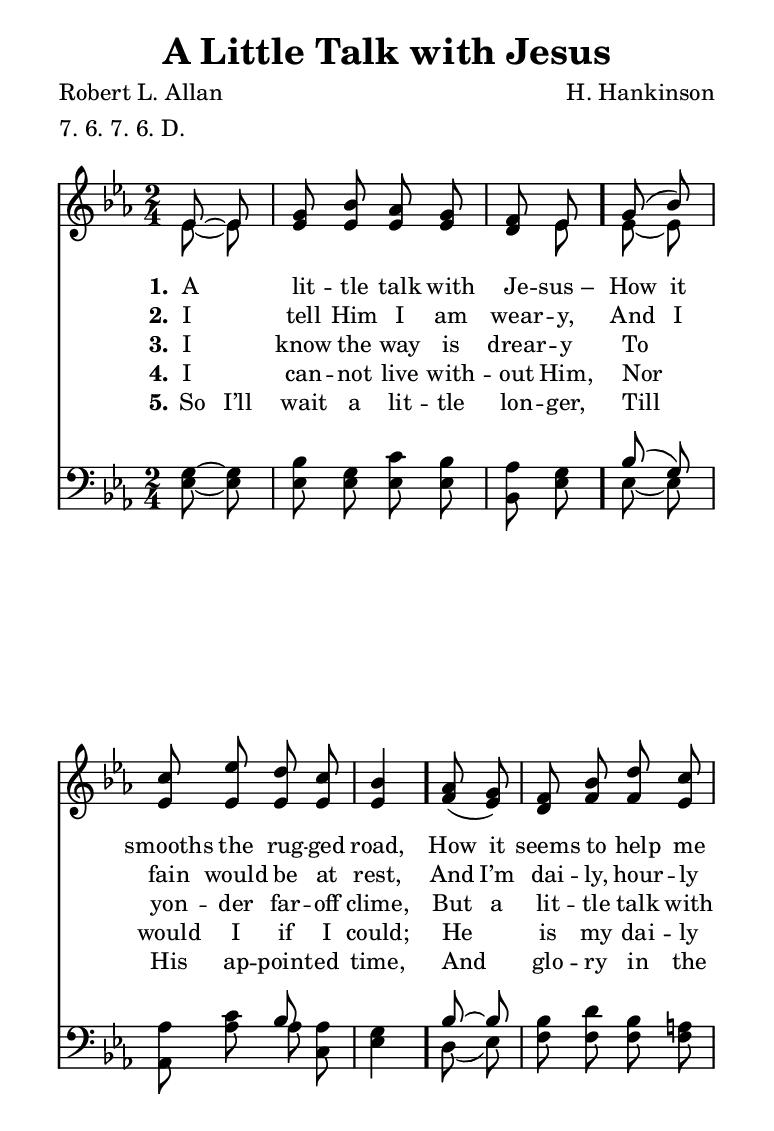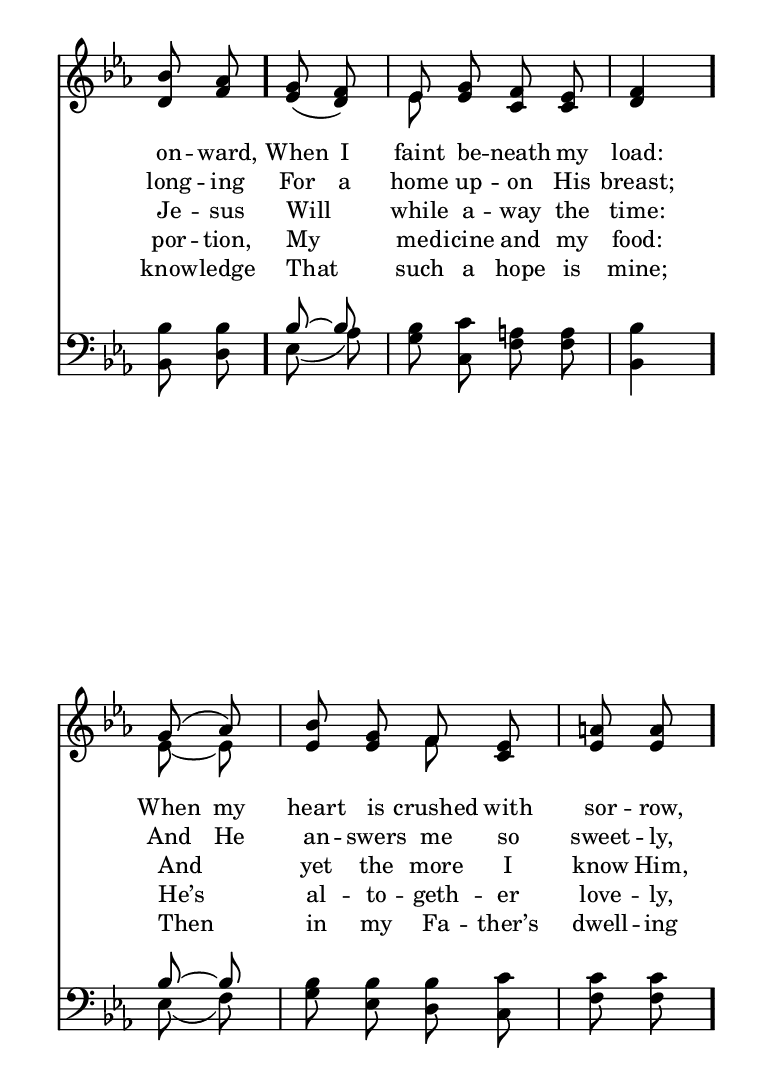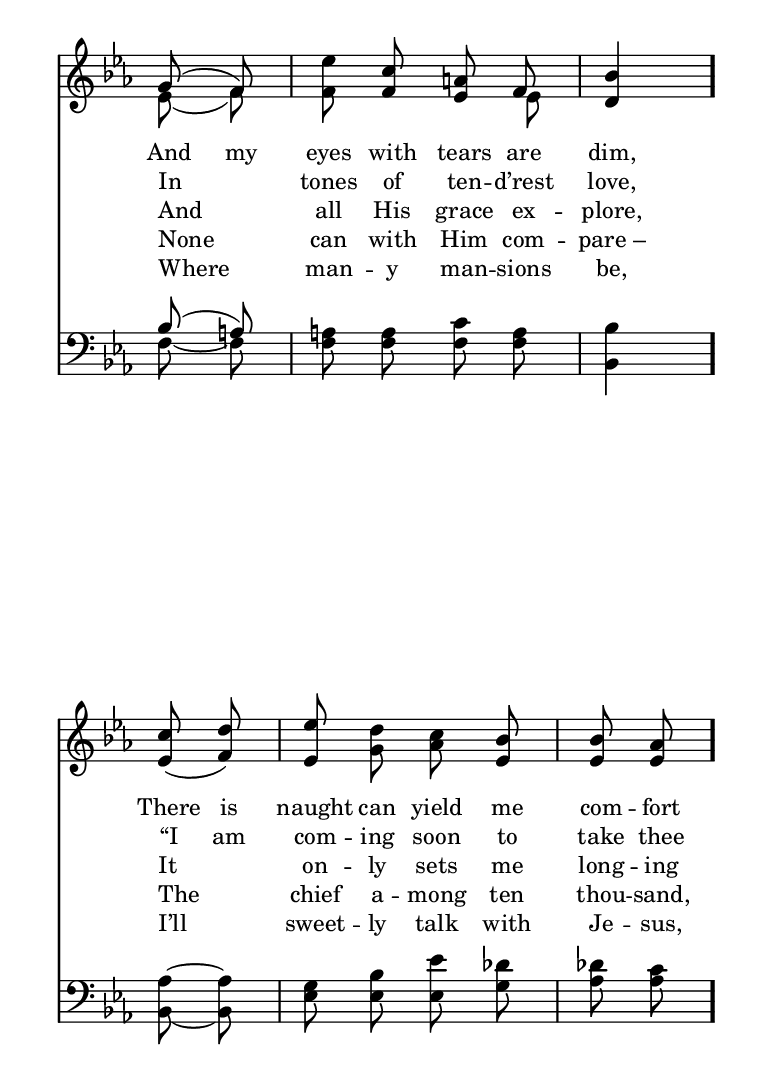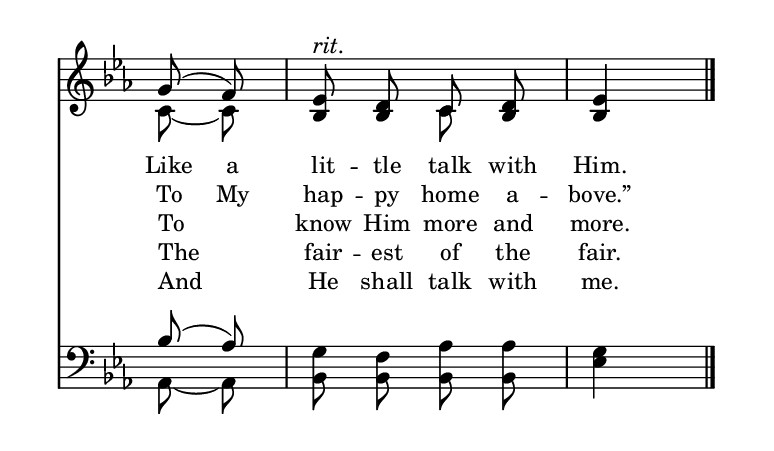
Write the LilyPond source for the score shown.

\include "common/global.ily"
\paper {
  \include "common/paper.ily"
}

\header{
  hymnnumber = "204"
  title = "A Little Talk with Jesus"
  tunename = ""
  meter = "7. 6. 7. 6. D." % original has P. M.
  poet = "Robert L. Allan" % see https://bibletruthpublishers.com/a-little-talk-with-Jesus-full-color-poetry-leaflets/robert-l-allan/pd3956
  composer = "H. Hankinson"
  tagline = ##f
}

global = {
  \include "common/overrides.ily"
  \override Staff.TimeSignature.style = #'numbered
  \time 2/4
  \override Score.MetronomeMark.transparent = ##t % hide all fermata changes too
  \tempo 4=70
  \key ees \major
  \partial 4
  \autoBeamOff
}

notesSoprano = {
\global
\relative c' {

  ees8 ~ ees | g bes aes g | f ees
  g8( bes) c ees d c | bes4
  aes8( g) | f bes d c | bes aes
  g8( f) ees g f ees | f4
  g8( aes) bes8 g f ees | a a
  g8( f) | ees' c a f | bes4
  c8( d) | ees d c bes | bes aes
  g8( f) | ees^\markup{ \italic rit. } d c d | ees4

  \bar "|."

}
}

notesAlto = {
\global
\relative e' {

  ees8 ~ ees | ees ees ees ees | d ees
  ees8 ~ ees | ees ees ees ees | ees4
  f8( ees) | d f f ees | d f
  ees8( d) | ees ees c c | d4
  ees8 ~ ees | ees ees f c | ees ees
  ees8( f) | f f ees ees | d4
  ees8( f) | ees g aes ees | ees ees
  c8 ~ c | bes bes c bes | bes4

}
}

notesTenor = {
\global
\relative a {

  g8 ~ g | bes g c bes | aes g
  bes8( g) | aes c bes aes | g4
  bes8 ~ bes | bes d bes a | bes bes
  bes8 ~ bes | bes c a a | bes4
  bes8 ~ bes | bes bes bes c | c c
  bes8( a) | a a c a | bes4
  aes8 ~ aes | g bes ees des | des c
  bes8( aes) | g f aes aes | g4

}
}

notesBass = {
\global
\relative f {

  ees8 ~ ees | ees ees ees ees | bes ees
  ees8 ~ ees | aes, aes' aes c, | ees4
  d8( ees) | f f f f | bes, d
  ees8( aes) | g c, f f | bes,4
  ees8( f) | g ees d c | f f
  f8 ~ f | f f f f | bes,4
  bes8 ~ bes | ees ees ees g | aes aes
  aes,8 ~ aes | bes bes bes bes | ees4

}
}

wordsA = \lyricmode {
\set stanza = "1."

A lit -- tle talk with Je -- sus_– \bar "."
{ \mon } How it { \moff } smooths the rug -- ged road, \bar "."
{ \mon } How it { \moff } seems to help me on -- ward, \bar "."
{ \mon } When I { \moff } faint be -- neath my load: \bar "."
{ \mon } When my { \moff } heart is crushed with sor -- row, \bar "."
{ \mon } And my { \moff } eyes with tears are dim, \bar "."
{ \mon } There is { \moff } naught can yield me com -- fort \bar "."
{ \mon } Like a { \moff } lit -- tle talk with Him. \bar "."

}

wordsB = \lyricmode {
\set stanza = "2."

I tell Him I am wear -- y,
{ \mon } And I { \moff } fain would be at rest,
{ \mon } And I’m { \moff } dai -- ly, hour -- ly long -- ing
{ \mon } For a { \moff } home up -- on His breast;
{ \mon } And He { \moff } an -- swers me so sweet -- ly,
In tones of ten -- d’rest love,
{ \mon } “I am { \moff } com -- ing soon to take thee
{ \mon } To My { \moff } hap -- py home a -- bove.”

}

wordsC = \lyricmode {
\set stanza = "3."

I know the way is drear -- y
To yon -- der far -- off clime, % blue book has "far off" for "far-off"
{ \mon } But a { \moff } lit -- tle talk with Je -- sus
Will while a -- way the time:
And yet the more I know Him,
And all His grace ex -- plore,
It on -- ly sets me long -- ing
To know Him more and more.

}

wordsD = \lyricmode {
\set stanza = "4."

I can -- not live with -- out Him,
Nor would I if I could;
He is my dai -- ly por -- tion,
My med -- icine and my food:
He’s al -- to -- geth -- er love -- ly,
None can with Him com -- pare_–
The chief a -- mong ten thou -- sand,
The fair -- est of the fair.

}

wordsE = \lyricmode {
\set stanza = "5."

{ \mon } So I’ll { \moff } wait a lit -- tle lon -- ger,
Till His ap -- point -- ed time,
And glo -- ry in the know -- ledge
That such a hope is mine;
Then in my Fa -- ther’s dwell -- ing
Where man -- y man -- sions be,
I’ll sweet -- ly talk with Je -- sus,
And He shall talk with me.

}

\score {
  \context ChoirStaff <<
    \context Staff = upper <<
      \set Staff.autoBeaming = ##f
      \set ChoirStaff.systemStartDelimiter = #'SystemStartBar
      \set ChoirStaff.printPartCombineTexts = ##f
      \partcombine #'(2 . 11) \notesSoprano \notesAlto
      \context NullVoice = sopranos { \voiceOne << \notesSoprano >> }
      \context Lyrics = one   \lyricsto sopranos \wordsA
      \context Lyrics = two   \lyricsto sopranos \wordsB
      \context Lyrics = three \lyricsto sopranos \wordsC
      \context Lyrics = four  \lyricsto sopranos \wordsD
      \context Lyrics = five  \lyricsto sopranos \wordsE
    >>
    \context Staff = men <<
      \set Staff.autoBeaming = ##f
      \clef bass
      \set ChoirStaff.printPartCombineTexts = ##f
      \partcombine #'(2 . 11) \notesTenor \notesBass
    >>
  >>
  \layout {
    \include "common/layout.ily"
  }
  #(cond ((ly:get-option 'eog-midi-permitted) #{ \midi{
    \include "common/midi.ily"
  } #}))
}

\version "2.19.49"  % necessary for upgrading to future LilyPond versions.

% vi:set et ts=2 sw=2 ai nocindent syntax=lilypond:
